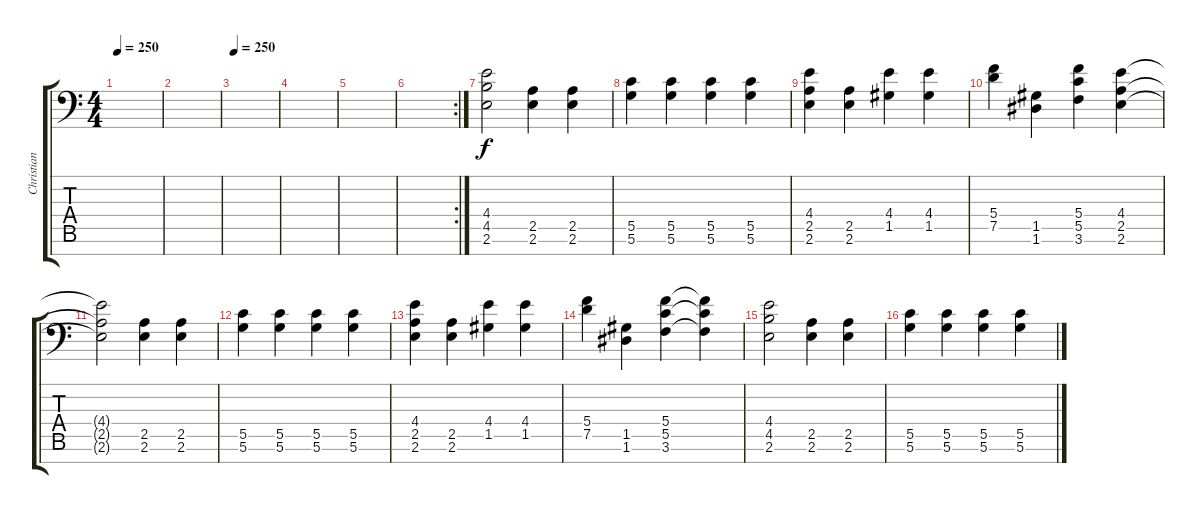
\track ("Christian Solo Rythmn" "Christian ") {instrument distortionguitar}
\staff {score tabs}
\tuning (D4 A3 F3 C3 G2 D2 C-1) {hide}
\ts (4 4)
\tempo 250
\clef f4
\ks c
|
|
\tempo 250
|
|
|
\rc 2
|
(4.4 4.5 2.6).2 (2.5 2.6).4 (2.5 2.6).4 |
(5.5 5.6).4 (5.5 5.6).4 (5.5 5.6).4 (5.5 5.6).4 |
(4.4 2.5 2.6).4 (2.5 2.6).4 (4.4 1.5).4 (4.4 1.5).4 |
(5.4 7.5).4 (1.5 1.6).4 (5.4 5.5 3.6).4 (4.4 2.5 2.6).4 |
(4.4{t} 2.5{t} 2.6{t}).2 (2.5 2.6).4 (2.5 2.6).4 |
(5.5 5.6).4 (5.5 5.6).4 (5.5 5.6).4 (5.5 5.6).4 |
(4.4 2.5 2.6).4 (2.5 2.6).4 (4.4 1.5).4 (4.4 1.5).4 |
(5.4 7.5).4 (1.5 1.6).4 (5.4 5.5 3.6).4 (5.4{t} 5.5{t} 3.6{t}).4 |
(4.4 4.5 2.6).2 (2.5 2.6).4 (2.5 2.6).4 |
(5.5 5.6).4 (5.5 5.6).4 (5.5 5.6).4 (5.5 5.6).4
